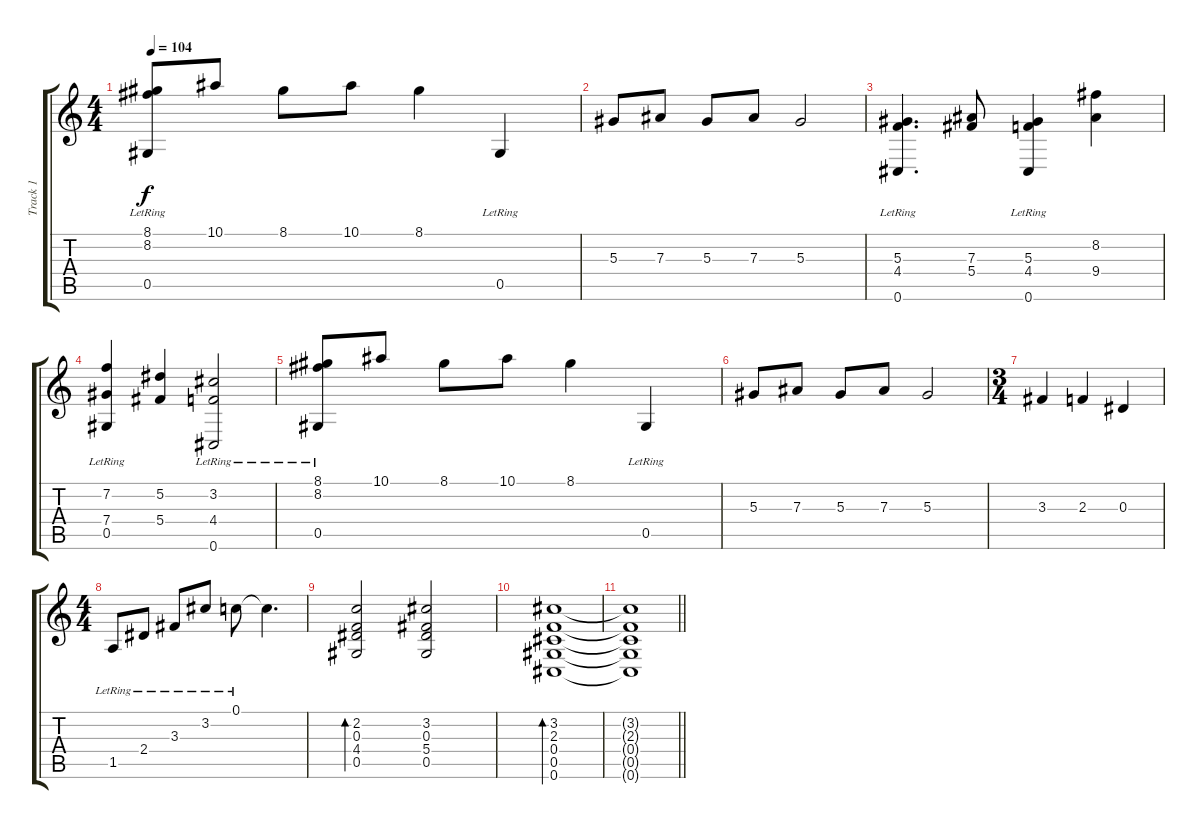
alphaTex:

\track ("Track 1" "Track 1") {instrument acousticguitarnylon}
\staff {score tabs}
\tuning (C4 Bb3 Eb3 Db3 Ab2 Db2) {hide}
\ts (4 4)
\tempo 104
\clef g2
\ks c
(8.1 8.2 0.5{lr}).8{dy f} 10.1.8 8.1.8 10.1.8 8.1.4 0.5{lr}.4 |
5.3.8 7.3.8 5.3.8 7.3.8 5.3.2 |
(5.3 4.4 0.6{lr}).4{d} (7.3 5.4).8 (5.3 4.4 0.6{lr}).4 (8.2 9.4).4 |
(7.2 7.4 0.5{lr}).4 (5.2 5.4).4 (3.2 4.4 0.6{lr}).2 |
(8.1 8.2 0.5{lr}).8 10.1.8 8.1.8 10.1.8 8.1.4 0.5{lr}.4 |
5.3.8 7.3.8 5.3.8 7.3.8 5.3.2 |
\ts (3 4)
3.3.4 2.3.4 0.3.4 |
\ts (4 4)
1.5{lr}.8 2.4{lr}.8 3.3{lr}.8 3.2{lr}.8 0.1{lr}.8 0.1{t}.4{d} |
(2.2 0.3 4.4 0.5).2{bd 240} (3.2 0.3 5.4 0.5).2 |
(3.2 2.3 0.4 0.5 0.6).1{bd 480} |
\barLineRight lightlight
(3.2{t} 2.3{t} 0.4{t} 0.5{t} 0.6{t}).1
